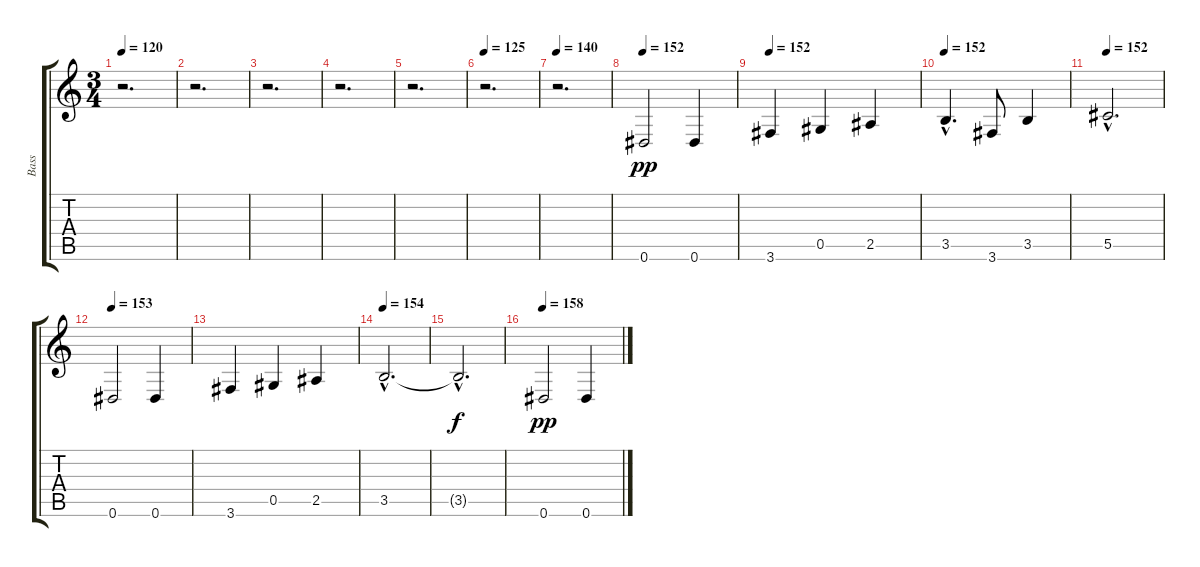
\track ("Bass" "Bass") {instrument slapbass1}
\staff {score tabs}
\tuning (Eb4 Bb3 Gb3 Db3 Ab2 Eb2) {hide}
\ts (3 4)
\tempo 120
\clef g2
\ks c
r.2{d dy pp} |
r.2{d} |
r.2{d} |
r.2{d} |
r.2{d} |
\tempo 125
r.2{d} |
\tempo 140
r.2{d} |
\tempo 152
0.6.2 0.6.4 |
\tempo 152
3.6.4 0.5.4 2.5.4 |
\tempo 152
3.5{hac}.4{d} 3.6.8 3.5.4 |
\tempo 152
5.5{hac}.2{d} |
\tempo 153
0.6.2{instrument slapbass1} 0.6.4 |
3.6.4 0.5.4 2.5.4 |
\tempo 154
3.5{hac}.2{d} |
3.5{hac t}.2{d dy f} |
\tempo 158
0.6.2{dy pp instrument slapbass1} 0.6.4
